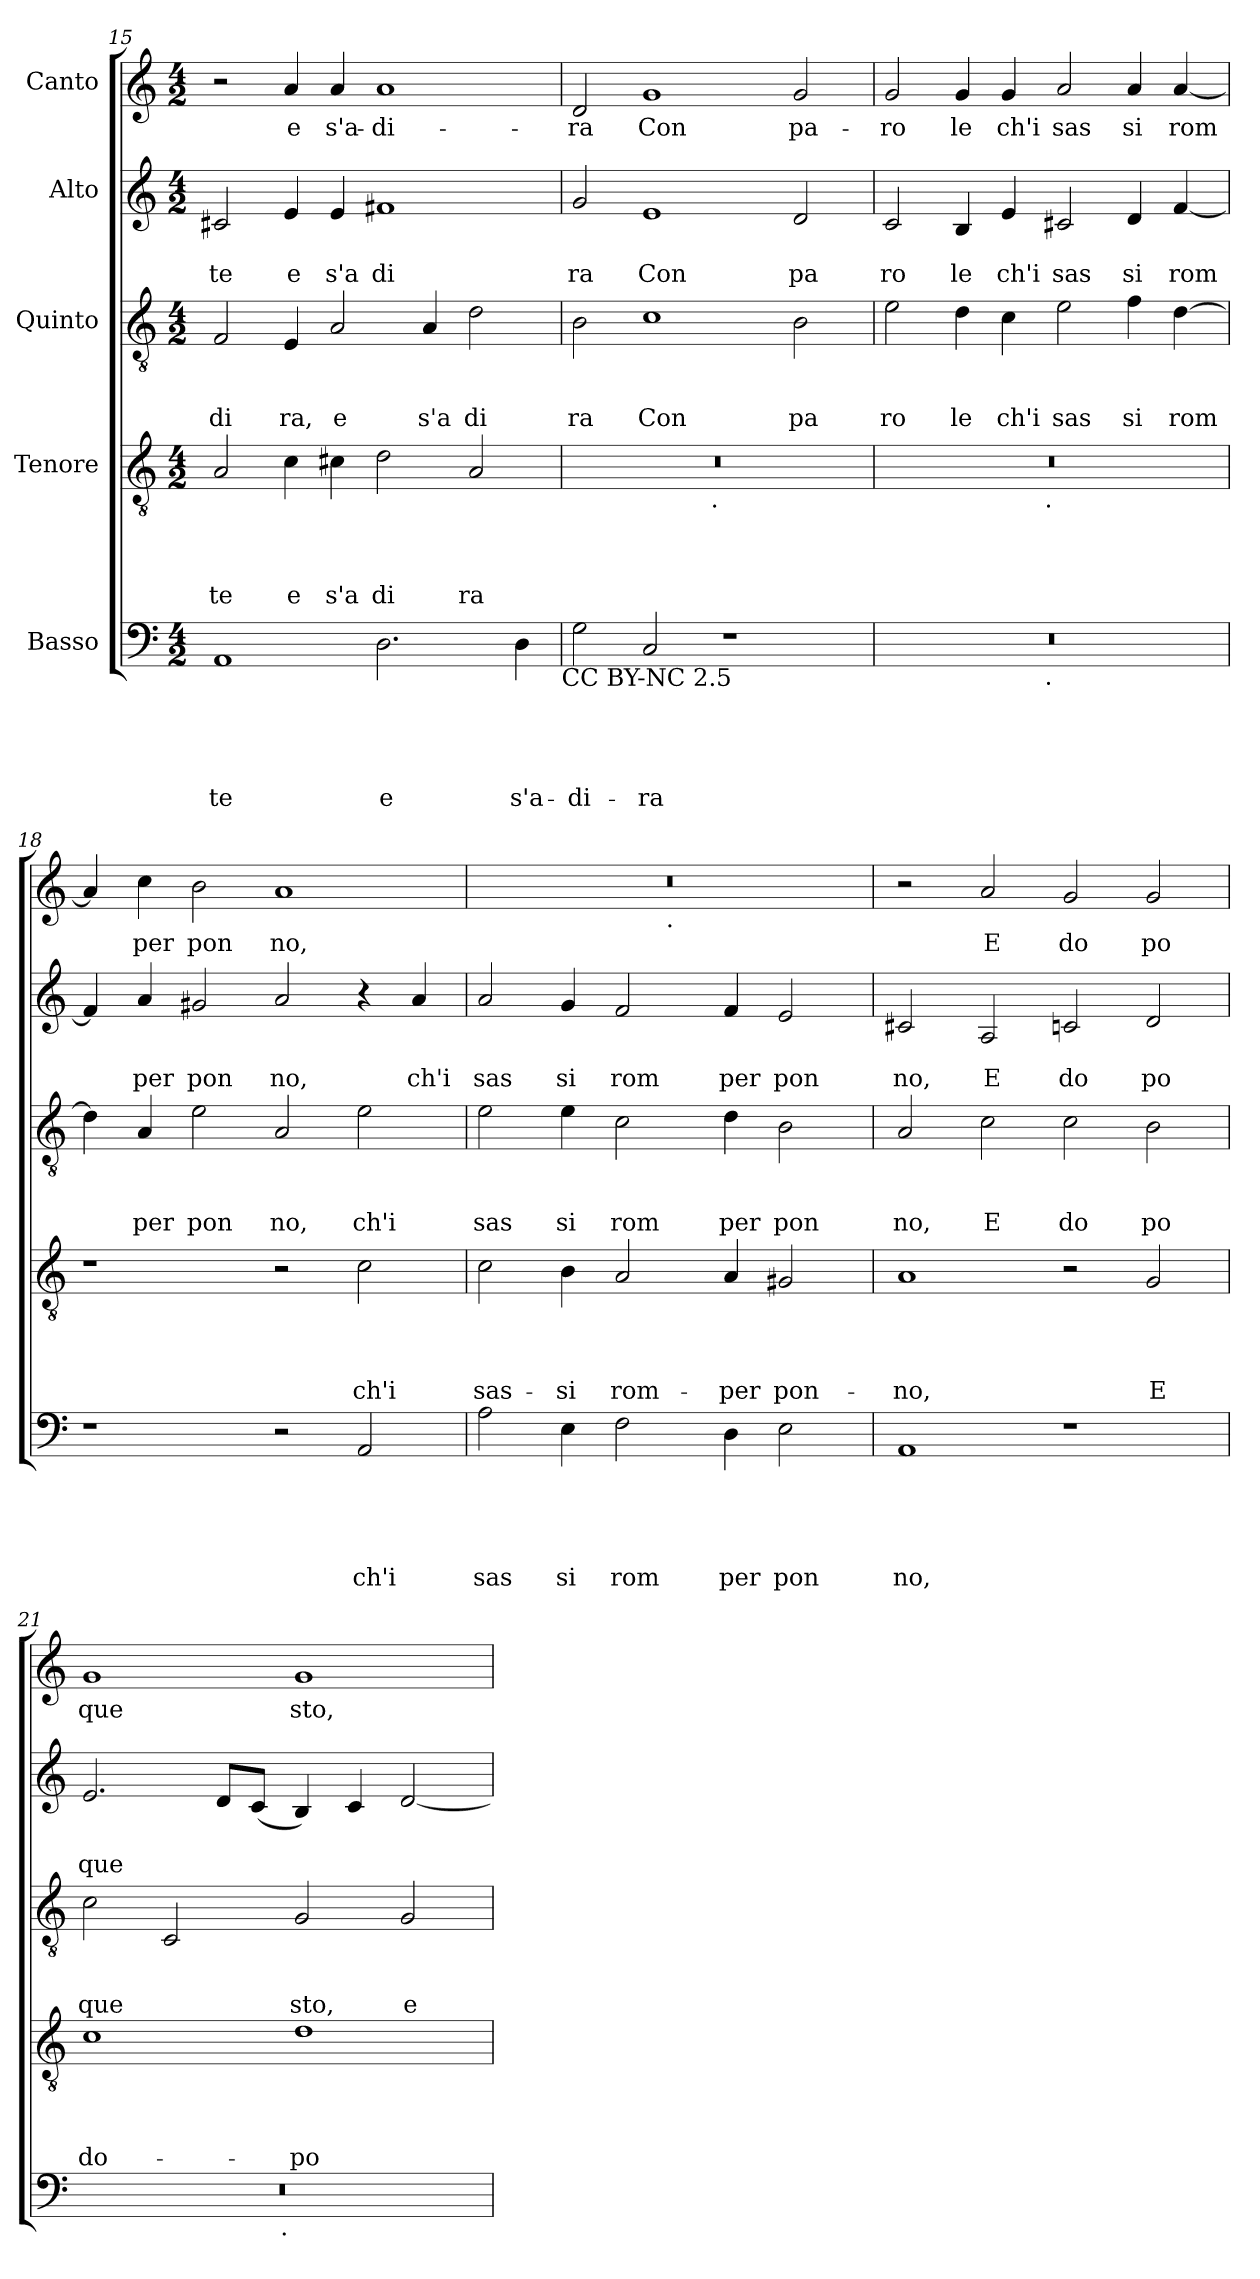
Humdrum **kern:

**kern	**text	**text	**text	**text	**text	**kern	**text	**text	**text	**text	**kern	**text	**text	**text	**kern	**text	**text	**kern	**text
*part5	*part5	*part5	*part5	*part5	*part5	*part4	*part4	*part4	*part4	*part4	*part3	*part3	*part3	*part3	*part2	*part2	*part2	*part1	*part1
*staff5	*staff5	*staff5	*staff5	*staff5	*staff5	*staff4	*staff4	*staff4	*staff4	*staff4	*staff3	*staff3	*staff3	*staff3	*staff2	*staff2	*staff2	*staff1	*staff1
*I"Basso	*	*	*	*	*	*I"Tenore	*	*	*	*	*I"Quinto	*	*	*	*I"Alto	*	*	*I"Canto	*
*clefF4	*	*	*	*	*	*clefGv2	*	*	*	*	*clefGv2	*	*	*	*clefG2	*	*	*clefG2	*
*k[]	*	*	*	*	*	*k[]	*	*	*	*	*k[]	*	*	*	*k[]	*	*	*k[]	*
*C:	*	*	*	*	*	*C:	*	*	*	*	*C:	*	*	*	*C:	*	*	*C:	*
*M4/2	*	*	*	*	*	*M4/2	*	*	*	*	*M4/2	*	*	*	*M4/2	*	*	*M4/2	*
=15	=15	=15	=15	=15	=15	=15	=15	=15	=15	=15	=15	=15	=15	=15	=15	=15	=15	=15	=15
!	!	!	!	!	!LO:LY:b	!	!	!	!	!LO:LY:b	!	!	!	!LO:LY:b	!	!	!LO:LY:b	!	!
1AA	.	.	.	.	-te	2A/	.	.	.	te	2F/	.	.	di	2c#X/	.	te	2r	.
!	!	!	!	!	!	!	!	!	!	!LO:LY:b	!	!	!	!LO:LY:b	!	!	!LO:LY:b	!	!LO:LY:b
.	.	.	.	.	.	4c\	.	.	.	e	4E/	.	.	ra,	4e/	.	e	4a/	e
!	!	!	!	!	!	!	!	!	!	!LO:LY:b	!	!	!	!LO:LY:b	!	!	!LO:LY:b	!	!LO:LY:b
.	.	.	.	.	.	4c#X\	.	.	.	s'a	2A/	.	.	e	4e/	.	s'a	4a/	s'a-
!	!	!	!	!	!LO:LY:b	!	!	!	!	!LO:LY:b	!	!	!	!	!	!	!LO:LY:b	!	!LO:LY:b
2.D\	.	.	.	.	e	2d\	.	.	.	di	.	.	.	.	1f#X	.	di	1a	-di-
!	!	!	!	!	!	!	!	!	!	!	!	!	!	!LO:LY:b	!	!	!	!	!
.	.	.	.	.	.	.	.	.	.	.	4A/	.	.	s'a	.	.	.	.	.
!	!	!	!	!	!	!	!	!	!	!LO:LY:b	!	!	!	!LO:LY:b	!	!	!	!	!
.	.	.	.	.	.	2A/	.	.	.	ra	2d\	.	.	di	.	.	.	.	.
!	!	!	!	!	!LO:LY:b	!	!	!	!	!	!	!	!	!	!	!	!	!	!
4D\	.	.	.	.	s'a-	.	.	.	.	.	.	.	.	.	.	.	.	.	.
!LO:TX:b:t=CC BY-NC 2.5	!	!	!	!	!	!	!	!	!	!	!	!	!	!	!	!	!	!	!
=16	=16	=16	=16	=16	=16	=16	=16	=16	=16	=16	=16	=16	=16	=16	=16	=16	=16	=16	=16
!	!	!	!	!	!LO:LY:b	!	!	!	!	!	!	!	!	!LO:LY:b	!	!	!LO:LY:b	!	!LO:LY:b
*	*	*	*	*	*	*^	*	*	*	*	*	*	*	*	*	*	*	*	*
2G\	.	.	.	.	-di-	0r	2ryy	.	.	.	.	2B\	.	.	ra	2g/	.	ra	2d/	-ra
!	!	!	!	!	!LO:LY:b	!	!	!	!	!	!	!	!	!	!LO:LY:b	!	!	!LO:LY:b	!	!LO:LY:b
2C/	.	.	.	.	-ra	.	4...ryy	.	.	.	.	1c	.	.	Con	1e	.	Con	1g	Con
!	!	!	!	!	!	!	!LO:TX:b:t=.	!	!	!	!	!	!	!	!	!	!	!	!	!
.	.	.	.	.	.	.	1ryy	.	.	.	.	.	.	.	.	.	.	.	.	.
1r	.	.	.	.	.	.	.	.	.	.	.	.	.	.	.	.	.	.	.	.
!	!	!	!	!	!	!	!	!	!	!	!	!	!	!	!LO:LY:b	!	!	!LO:LY:b	!	!LO:LY:b
.	.	.	.	.	.	.	.	.	.	.	.	2B\	.	.	pa	2d/	.	pa	2g/	pa-
.	.	.	.	.	.	.	32ryy	.	.	.	.	.	.	.	.	.	.	.	.	.
!!LO:PB:g=z
=17	=17	=17	=17	=17	=17	=17	=17	=17	=17	=17	=17	=17	=17	=17	=17	=17	=17	=17	=17	=17
!	!	!	!	!	!	!	!	!	!	!	!	!	!	!	!LO:LY:b	!	!	!LO:LY:b	!	!LO:LY:b
*^	*	*	*	*	*	*	*	*	*	*	*	*	*	*	*	*	*	*	*	*
0r	2ryy	.	.	.	.	.	0r	2ryy	.	.	.	.	2e\	.	.	ro	2c/	.	ro	2g/	-ro
!	!	!	!	!	!	!	!	!	!	!	!	!	!	!	!	!LO:LY:b	!	!	!LO:LY:b	!	!LO:LY:b
.	4...ryy	.	.	.	.	.	.	4...ryy	.	.	.	.	4d\	.	.	le	4B/	.	le	4g/	le
!	!	!	!	!	!	!	!	!	!	!	!	!	!	!	!	!LO:LY:b	!	!	!LO:LY:b	!	!LO:LY:b
.	.	.	.	.	.	.	.	.	.	.	.	.	4c\	.	.	ch'i	4e/	.	ch'i	4g/	ch'i
!	!	!	!	!	!	!	!	!LO:TX:b:t=.	!	!	!	!	!	!	!	!	!	!	!	!	!
!	!LO:TX:b:t=.	!	!	!	!	!	!	!	!	!	!	!	!	!	!	!	!	!	!	!	!
.	1ryy	.	.	.	.	.	.	1ryy	.	.	.	.	.	.	.	.	.	.	.	.	.
!	!	!	!	!	!	!	!	!	!	!	!	!	!	!	!	!LO:LY:b	!	!	!LO:LY:b	!	!LO:LY:b
.	.	.	.	.	.	.	.	.	.	.	.	.	2e\	.	.	sas	2c#X/	.	sas	2a/	sas
!	!	!	!	!	!	!	!	!	!	!	!	!	!	!	!	!LO:LY:b	!	!	!LO:LY:b	!	!LO:LY:b
.	.	.	.	.	.	.	.	.	.	.	.	.	4f\	.	.	si	4d/	.	si	4a/	si
!	!	!	!	!	!	!	!	!	!	!	!	!	!	!	!	!LO:LY:b	!	!	!LO:LY:b	!	!LO:LY:b
.	.	.	.	.	.	.	.	.	.	.	.	.	[>4d\	.	.	rom	[<4f/	.	rom	[<4a/	rom
.	32ryy	.	.	.	.	.	.	32ryy	.	.	.	.	.	.	.	.	.	.	.	.	.
*v	*v	*	*	*	*	*	*	*	*	*	*	*	*	*	*	*	*	*	*	*	*
*	*	*	*	*	*	*v	*v	*	*	*	*	*	*	*	*	*	*	*	*	*
=18	=18	=18	=18	=18	=18	=18	=18	=18	=18	=18	=18	=18	=18	=18	=18	=18	=18	=18	=18
1r	.	.	.	.	.	1r	.	.	.	.	4d\]	.	.	.	4f/]	.	.	4a/]	.
!	!	!	!	!	!	!	!	!	!	!	!	!	!	!LO:LY:b	!	!	!LO:LY:b	!	!LO:LY:b
.	.	.	.	.	.	.	.	.	.	.	4A/	.	.	per	4a/	.	per	4cc\	per
!	!	!	!	!	!	!	!	!	!	!	!	!	!	!LO:LY:b	!	!	!LO:LY:b	!	!LO:LY:b
.	.	.	.	.	.	.	.	.	.	.	2e\	.	.	pon	2g#X/	.	pon	2b\	pon
!	!	!	!	!	!	!	!	!	!	!	!	!	!	!LO:LY:b	!	!	!LO:LY:b	!	!LO:LY:b
2r	.	.	.	.	.	2r	.	.	.	.	2A/	.	.	no,	2a/	.	no,	1a	no,
!	!	!	!	!	!LO:LY:b	!	!	!	!	!LO:LY:b	!	!	!	!LO:LY:b	!	!	!	!	!
2AA/	.	.	.	.	ch'i	2c\	.	.	.	ch'i	2e\	.	.	ch'i	4r	.	.	.	.
!	!	!	!	!	!	!	!	!	!	!	!	!	!	!	!	!	!LO:LY:b	!	!
.	.	.	.	.	.	.	.	.	.	.	.	.	.	.	4a/	.	ch'i	.	.
=19	=19	=19	=19	=19	=19	=19	=19	=19	=19	=19	=19	=19	=19	=19	=19	=19	=19	=19	=19
!	!	!	!	!	!LO:LY:b	!	!	!	!	!LO:LY:b	!	!	!	!LO:LY:b	!	!	!LO:LY:b	!	!
*	*	*	*	*	*	*	*	*	*	*	*	*	*	*	*	*	*	*^	*
2A\	.	.	.	.	sas	2c\	.	.	.	sas-	2e\	.	.	sas	2a/	.	sas	0r	2ryy	.
!	!	!	!	!	!LO:LY:b	!	!	!	!	!LO:LY:b	!	!	!	!LO:LY:b	!	!	!LO:LY:b	!	!	!
4E\	.	.	.	.	si	4B\	.	.	.	-si	4e\	.	.	si	4g/	.	si	.	4...ryy	.
!	!	!	!	!	!LO:LY:b	!	!	!	!	!LO:LY:b	!	!	!	!LO:LY:b	!	!	!LO:LY:b	!	!	!
2F\	.	.	.	.	rom	2A/	.	.	.	rom-	2c\	.	.	rom	2f/	.	rom	.	.	.
!	!	!	!	!	!	!	!	!	!	!	!	!	!	!	!	!	!	!	!LO:TX:b:t=.	!
.	.	.	.	.	.	.	.	.	.	.	.	.	.	.	.	.	.	.	1ryy	.
!	!	!	!	!	!LO:LY:b	!	!	!	!	!LO:LY:b	!	!	!	!LO:LY:b	!	!	!LO:LY:b	!	!	!
4D\	.	.	.	.	per	4A/	.	.	.	-per	4d\	.	.	per	4f/	.	per	.	.	.
!	!	!	!	!	!LO:LY:b	!	!	!	!	!LO:LY:b	!	!	!	!LO:LY:b	!	!	!LO:LY:b	!	!	!
2E\	.	.	.	.	pon	2G#X/	.	.	.	pon-	2B\	.	.	pon	2e/	.	pon	.	.	.
.	.	.	.	.	.	.	.	.	.	.	.	.	.	.	.	.	.	.	32ryy	.
=20	=20	=20	=20	=20	=20	=20	=20	=20	=20	=20	=20	=20	=20	=20	=20	=20	=20	=20	=20	=20
!	!	!	!	!	!LO:LY:b	!	!	!	!	!LO:LY:b	!	!	!	!LO:LY:b	!	!	!LO:LY:b	!	!	!
*	*	*	*	*	*	*	*	*	*	*	*	*	*	*	*	*	*	*v	*v	*
1AA	.	.	.	.	no,	1A	.	.	.	-no,	2A/	.	.	no,	2c#X/	.	no,	2r	.
!	!	!	!	!	!	!	!	!	!	!	!	!	!	!LO:LY:b	!	!	!LO:LY:b	!	!LO:LY:b
.	.	.	.	.	.	.	.	.	.	.	2c\	.	.	E	2A/	.	E	2a/	E
!	!	!	!	!	!	!	!	!	!	!	!	!	!	!LO:LY:b	!	!	!LO:LY:b	!	!LO:LY:b
1r	.	.	.	.	.	2r	.	.	.	.	2c\	.	.	do	2cn/	.	do	2g/	do
!	!	!	!	!	!	!	!	!	!	!LO:LY:b	!	!	!	!LO:LY:b	!	!	!LO:LY:b	!	!LO:LY:b
.	.	.	.	.	.	2G/	.	.	.	E	2B\	.	.	po	2d/	.	po	2g/	po
=21	=21	=21	=21	=21	=21	=21	=21	=21	=21	=21	=21	=21	=21	=21	=21	=21	=21	=21	=21
!	!	!	!	!	!	!	!	!	!	!LO:LY:b	!	!	!	!LO:LY:b	!	!	!LO:LY:b	!	!LO:LY:b
*^	*	*	*	*	*	*	*	*	*	*	*	*	*	*	*	*	*	*	*
0r	2ryy	.	.	.	.	.	1c	.	.	.	do-	2c\	.	.	que	2.e/	.	que	1g	que
.	4...ryy	.	.	.	.	.	.	.	.	.	.	2C/	.	.	.	.	.	.	.	.
.	.	.	.	.	.	.	.	.	.	.	.	.	.	.	.	8d/L	.	.	.	.
.	.	.	.	.	.	.	.	.	.	.	.	.	.	.	.	(<8c/J	.	.	.	.
!	!LO:TX:b:t=.	!	!	!	!	!	!	!	!	!	!	!	!	!	!	!	!	!	!	!
.	1ryy	.	.	.	.	.	.	.	.	.	.	.	.	.	.	.	.	.	.	.
!	!	!	!	!	!	!	!	!	!	!	!LO:LY:b	!	!	!	!LO:LY:b	!	!	!	!	!LO:LY:b
.	.	.	.	.	.	.	1d	.	.	.	-po	2G/	.	.	sto,	4B/)	.	.	1g	sto,
.	.	.	.	.	.	.	.	.	.	.	.	.	.	.	.	4c/	.	.	.	.
!	!	!	!	!	!	!	!	!	!	!	!	!	!	!	!LO:LY:b	!	!	!	!	!
.	.	.	.	.	.	.	.	.	.	.	.	2G/	.	.	e	[<2d/	.	.	.	.
.	32ryy	.	.	.	.	.	.	.	.	.	.	.	.	.	.	.	.	.	.	.
*v	*v	*	*	*	*	*	*	*	*	*	*	*	*	*	*	*	*	*	*	*
=	=	=	=	=	=	=	=	=	=	=	=	=	=	=	=	=	=	=	=
*-	*-	*-	*-	*-	*-	*-	*-	*-	*-	*-	*-	*-	*-	*-	*-	*-	*-	*-	*-
